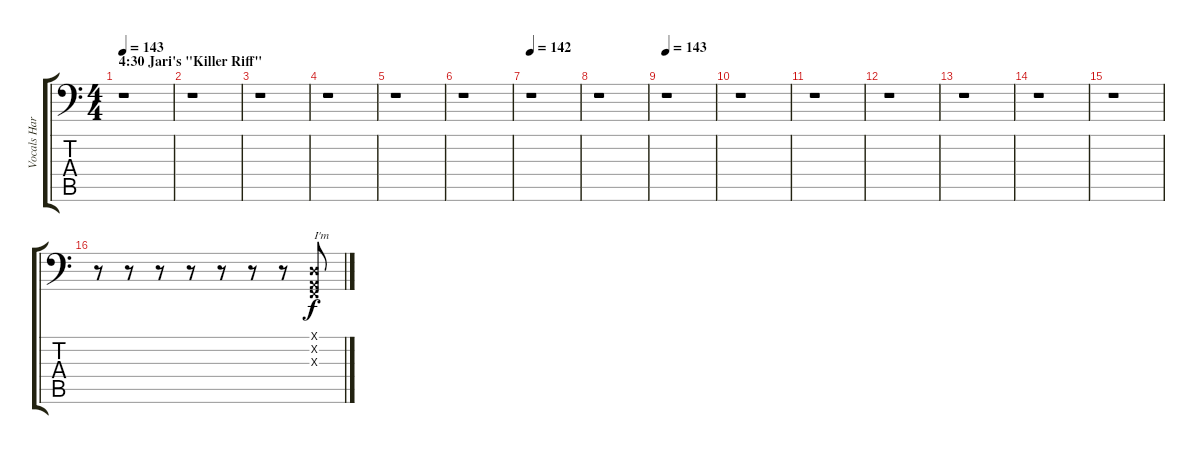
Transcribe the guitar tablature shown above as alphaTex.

\track ("Vocals Harsh (Jari)" "Vocals Har") {instrument timpani}
\staff {score tabs}
\tuning (D3 A2 F2 C2 G1 C1) {hide}
\ts (4 4)
\section ("" "4:30 Jari's \"Killer Riff\"")
\tempo 143
\clef f4
\ks c
r.1{dy f} |
r.1 |
r.1 |
r.1 |
r.1 |
r.1 |
\tempo 142
r.1 |
r.1 |
\tempo 143
r.1 |
r.1 |
r.1 |
r.1 |
r.1 |
r.1 |
r.1 |
r.8 r.8 r.8 r.8 r.8 r.8 r.8 (0.1{x} 0.2{x} 0.3{x}).8{txt "I'm"}
